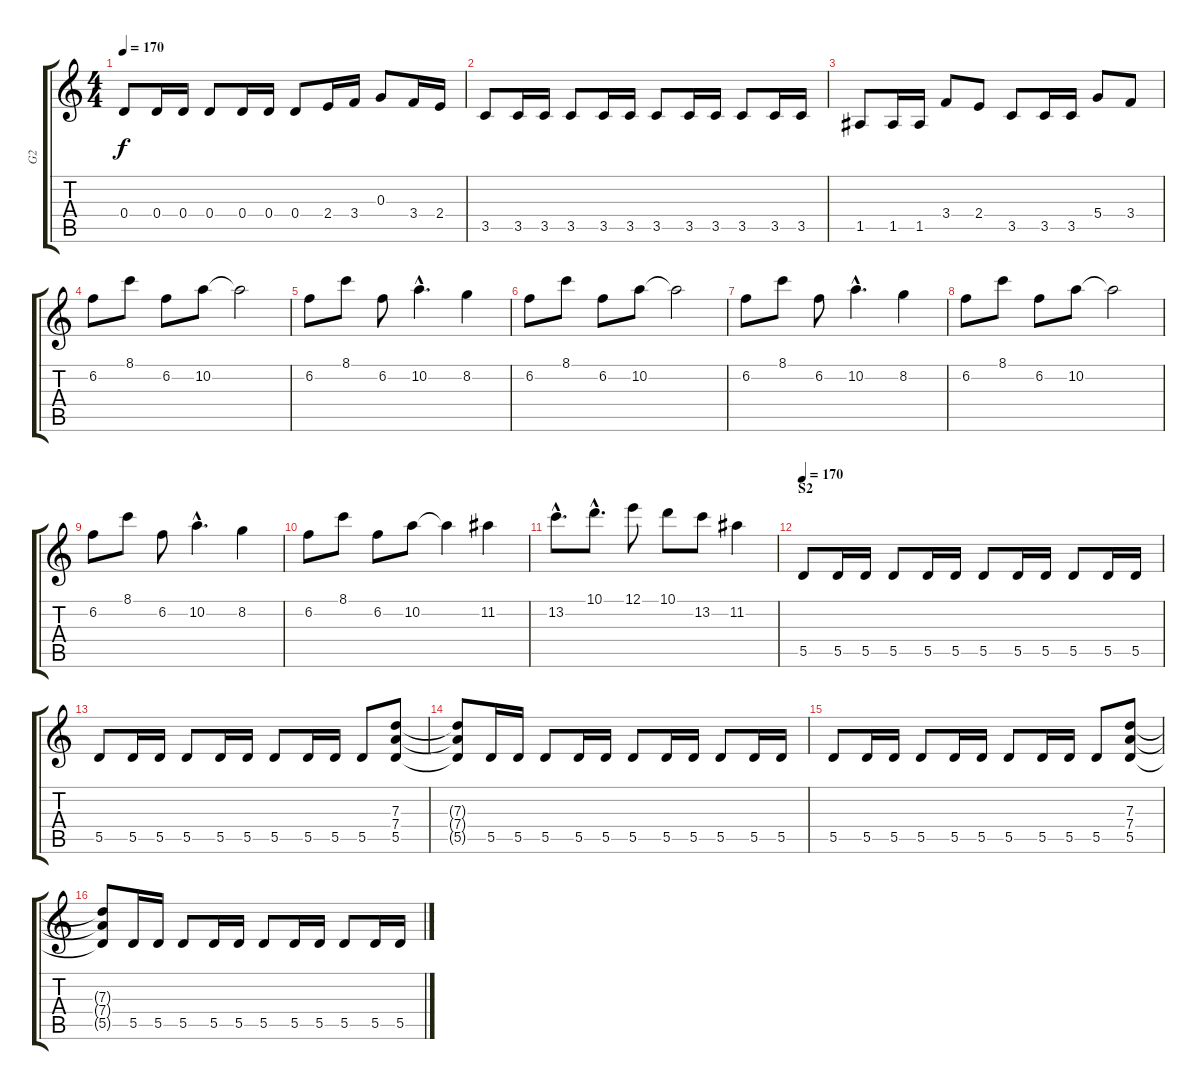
\track ("G2" "G2") {instrument distortionguitar}
\staff {score tabs}
\tuning (E4 B3 G3 D3 A2 E2) {hide}
\ts (4 4)
\tempo 170
\clef g2
\ks c
0.4.8{dy f} 0.4.16 0.4.16 0.4.8 0.4.16 0.4.16 0.4.8 2.4.16 3.4.16 0.3.8 3.4.16 2.4.16 |
3.5.8 3.5.16 3.5.16 3.5.8 3.5.16 3.5.16 3.5.8 3.5.16 3.5.16 3.5.8 3.5.16 3.5.16 |
1.5.8 1.5.16 1.5.16 3.4.8 2.4.8 3.5.8 3.5.16 3.5.16 5.4.8 3.4.8 |
\section ("" "")
6.2.8 8.1.8 6.2.8 10.2.8 10.2{t}.2 |
6.2.8 8.1.8 6.2.8 10.2{hac}.4{d} 8.2.4 |
6.2.8 8.1.8 6.2.8 10.2.8 10.2{t}.2 |
6.2.8 8.1.8 6.2.8 10.2{hac}.4{d} 8.2.4 |
6.2.8 8.1.8 6.2.8 10.2.8 10.2{t}.2 |
6.2.8 8.1.8 6.2.8 10.2{hac}.4{d} 8.2.4 |
6.2.8 8.1.8 6.2.8 10.2.8 10.2{t}.4 11.2.4 |
13.2{hac}.8{d} 10.1{hac}.8{d} 12.1.8 10.1.8 13.2.8 11.2.4 |
\section ("" "S2")
\tempo 170
5.5.8 5.5.16 5.5.16 5.5.8 5.5.16 5.5.16 5.5.8 5.5.16 5.5.16 5.5.8 5.5.16 5.5.16 |
5.5.8 5.5.16 5.5.16 5.5.8 5.5.16 5.5.16 5.5.8 5.5.16 5.5.16 5.5.8 (7.3 7.4 5.5).8 |
(7.3{t} 7.4{t} 5.5{t}).8 5.5.16 5.5.16 5.5.8 5.5.16 5.5.16 5.5.8 5.5.16 5.5.16 5.5.8 5.5.16 5.5.16 |
5.5.8 5.5.16 5.5.16 5.5.8 5.5.16 5.5.16 5.5.8 5.5.16 5.5.16 5.5.8 (7.3 7.4 5.5).8 |
(7.3{t} 7.4{t} 5.5{t}).8 5.5.16 5.5.16 5.5.8 5.5.16 5.5.16 5.5.8 5.5.16 5.5.16 5.5.8 5.5.16 5.5.16
